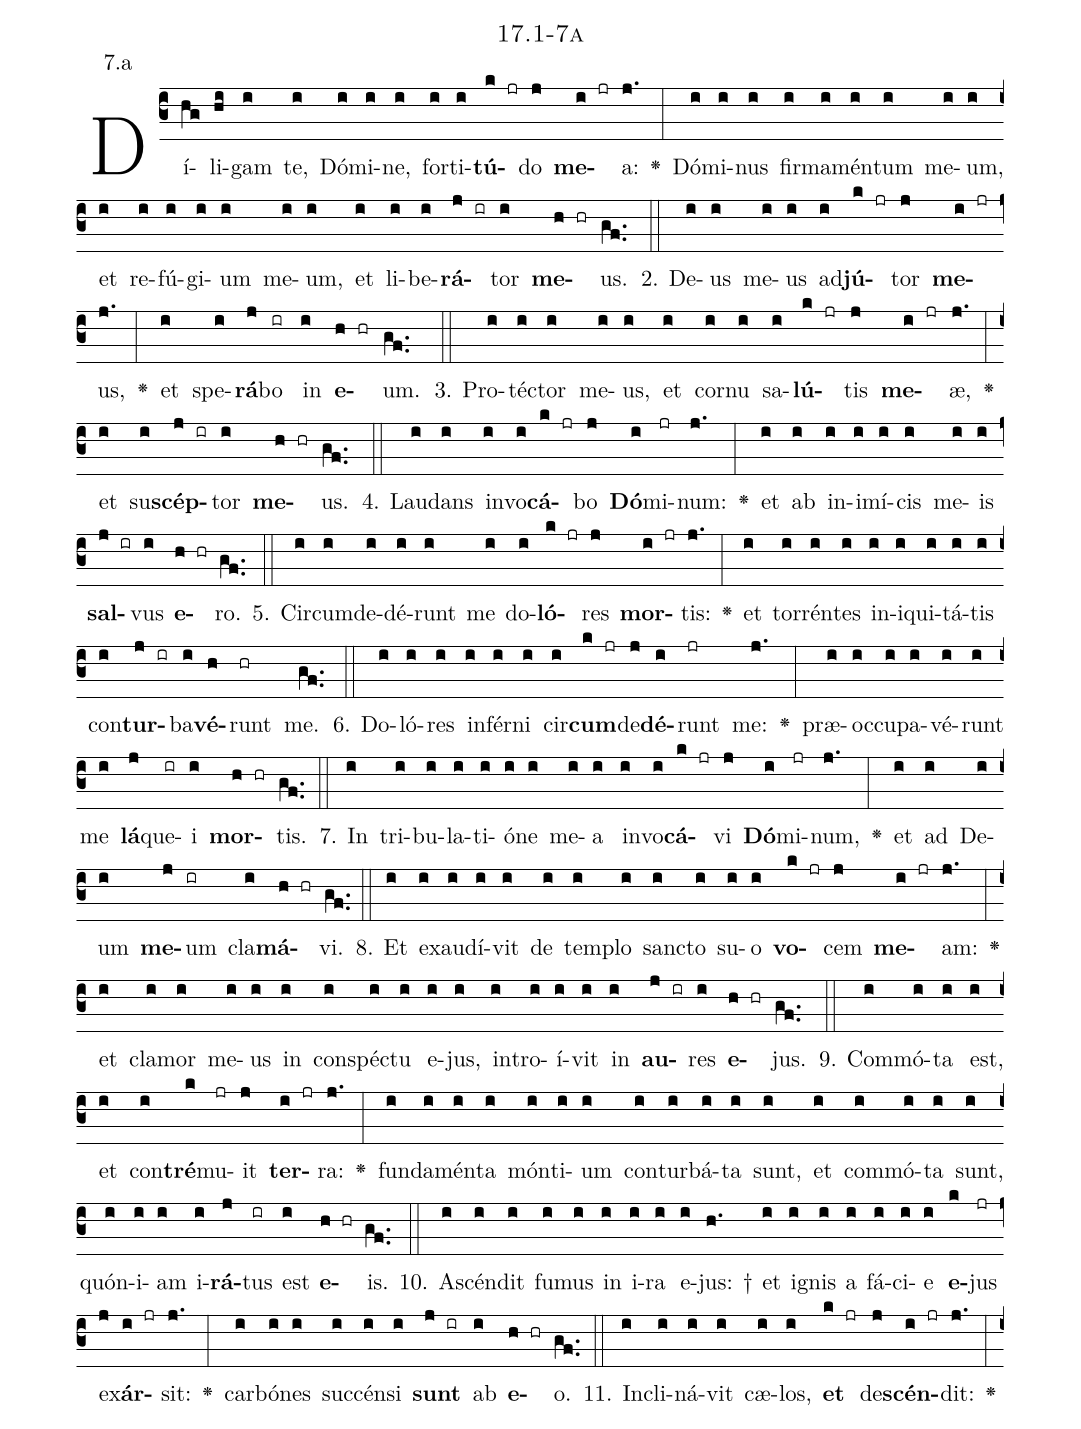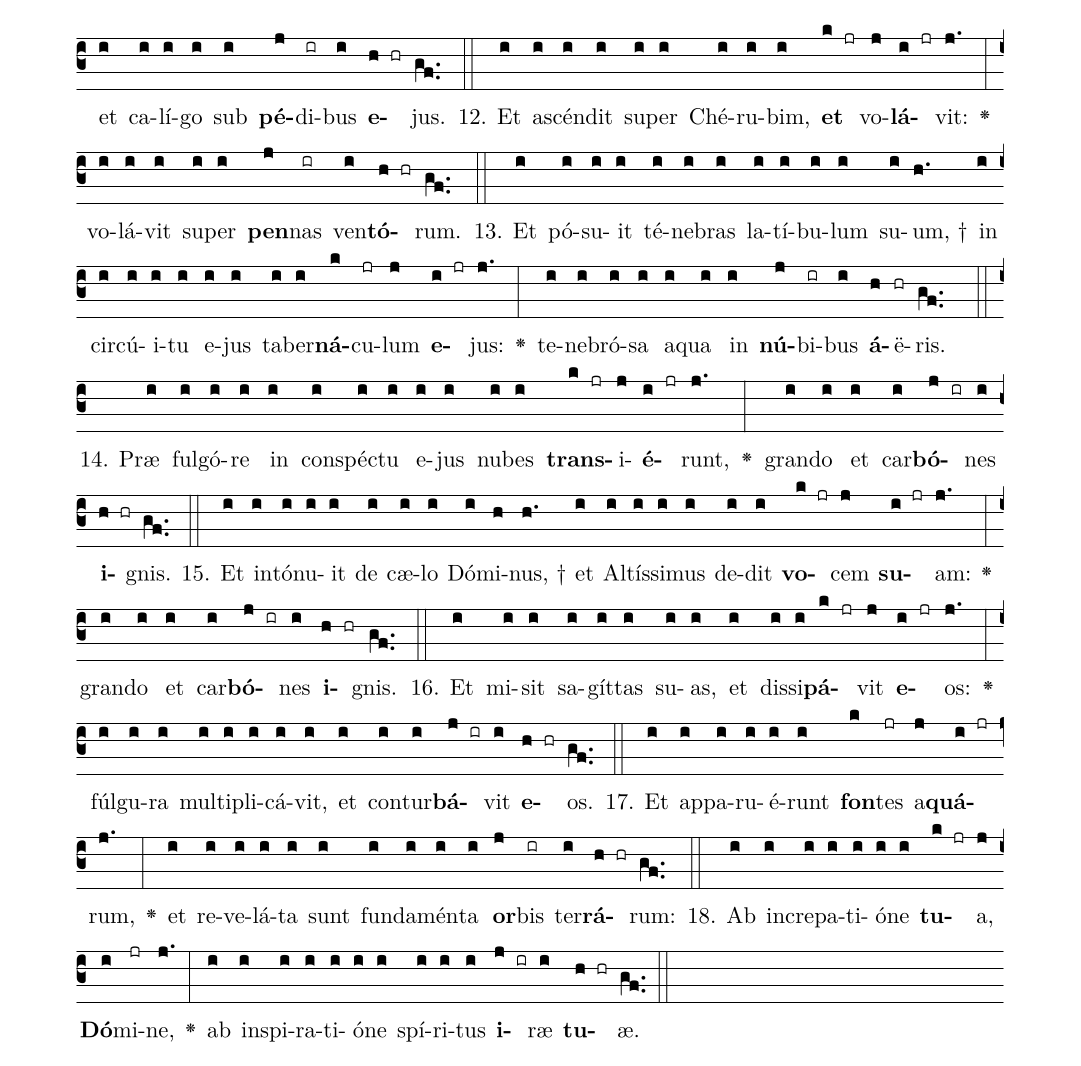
name: 17.1-7a;
annotation: 7.a;
%%
(c3)Dí(hg)li(hi)gam(i) te,(i) Dó(i)mi(i)ne,(i) for(i)ti(i)<b>tú</b>(k jr)do(j) <b>me</b>(i jr)a:(j.) <v>\greheightstar</v>(:) Dó(i)mi(i)nus(i) fir(i)ma(i)mén(i)tum(i) me(i)um,(i) et(i) re(i)fú(i)gi(i)um(i) me(i)um,(i) et(i) li(i)be(i)<b>rá</b>(j ir)tor(i) <b>me</b>(h hr)us.(gf..) (::)
2. De(i)us(i) me(i)us(i) ad(i)<b>jú</b>(k jr)tor(j) <b>me</b>(i jr)us,(j.) <v>\greheightstar</v>(:) et(i) spe(i)<b>rá</b>(j)bo(ir) in(i) <b>e</b>(h hr)um.(gf..) (::)
3. Pro(i)téc(i)tor(i) me(i)us,(i) et(i) cor(i)nu(i) sa(i)<b>lú</b>(k jr)tis(j) <b>me</b>(i jr)æ,(j.) <v>\greheightstar</v>(:) et(i) su(i)<b>scép</b>(j ir)tor(i) <b>me</b>(h hr)us.(gf..) (::)
4. Lau(i)dans(i) in(i)vo(i)<b>cá</b>(k jr)bo(j) <b>Dó</b>(i)mi(jr)num:(j.) <v>\greheightstar</v>(:) et(i) ab(i) in(i)i(i)mí(i)cis(i) me(i)is(i) <b>sal</b>(j ir)vus(i) <b>e</b>(h hr)ro.(gf..) (::)
5. Cir(i)cum(i)de(i)dé(i)runt(i) me(i) do(i)<b>ló</b>(k jr)res(j) <b>mor</b>(i jr)tis:(j.) <v>\greheightstar</v>(:) et(i) tor(i)rén(i)tes(i) in(i)i(i)qui(i)tá(i)tis(i) con(i)<b>tur</b>(j ir)ba(i)<b>vé</b>(h)runt(hr) me.(gf..) (::)
6. Do(i)ló(i)res(i) in(i)fér(i)ni(i) cir(i)<b>cum</b>(k jr)de(j)<b>dé</b>(i)runt(jr) me:(j.) <v>\greheightstar</v>(:) præ(i)oc(i)cu(i)pa(i)vé(i)runt(i) me(i) <b>lá</b>(j)que(ir)i(i) <b>mor</b>(h hr)tis.(gf..) (::)
7. In(i) tri(i)bu(i)la(i)ti(i)ó(i)ne(i) me(i)a(i) in(i)vo(i)<b>cá</b>(k jr)vi(j) <b>Dó</b>(i)mi(jr)num,(j.) <v>\greheightstar</v>(:) et(i) ad(i) De(i)um(i) <b>me</b>(j)um(ir) cla(i)<b>má</b>(h hr)vi.(gf..) (::)
8. Et(i) ex(i)au(i)dí(i)vit(i) de(i) tem(i)plo(i) sanc(i)to(i) su(i)o(i) <b>vo</b>(k jr)cem(j) <b>me</b>(i jr)am:(j.) <v>\greheightstar</v>(:) et(i) cla(i)mor(i) me(i)us(i) in(i) con(i)spéc(i)tu(i) e(i)jus,(i) in(i)tro(i)í(i)vit(i) in(i) <b>au</b>(j ir)res(i) <b>e</b>(h hr)jus.(gf..) (::)
9. Com(i)mó(i)ta(i) est,(i) et(i) con(i)<b>tré</b>(k)mu(jr)it(j) <b>ter</b>(i jr)ra:(j.) <v>\greheightstar</v>(:) fun(i)da(i)mén(i)ta(i) món(i)ti(i)um(i) con(i)tur(i)bá(i)ta(i) sunt,(i) et(i) com(i)mó(i)ta(i) sunt,(i) quón(i)i(i)am(i) i(i)<b>rá</b>(j)tus(ir) est(i) <b>e</b>(h hr)is.(gf..) (::)
10. A(i)scén(i)dit(i) fu(i)mus(i) in(i) i(i)ra(i) e(i)jus: †(h.) et(i) i(i)gnis(i) a(i) fá(i)ci(i)e(i) <b>e</b>(k)jus(jr) ex(j)<b>ár</b>(i jr)sit:(j.) <v>\greheightstar</v>(:) car(i)bó(i)nes(i) suc(i)cén(i)si(i) <b>sunt</b>(j ir) ab(i) <b>e</b>(h hr)o.(gf..) (::)
11. In(i)cli(i)ná(i)vit(i) cæ(i)los,(i) <b>et</b>(k jr) de(j)<b>scén</b>(i jr)dit:(j.) <v>\greheightstar</v>(:) et(i) ca(i)lí(i)go(i) sub(i) <b>pé</b>(j)di(ir)bus(i) <b>e</b>(h hr)jus.(gf..) (::)
12. Et(i) a(i)scén(i)dit(i) su(i)per(i) Ché(i)ru(i)bim,(i) <b>et</b>(k jr) vo(j)<b>lá</b>(i jr)vit:(j.) <v>\greheightstar</v>(:) vo(i)lá(i)vit(i) su(i)per(i) <b>pen</b>(j)nas(ir) ven(i)<b>tó</b>(h hr)rum.(gf..) (::)
13. Et(i) pó(i)su(i)it(i) té(i)ne(i)bras(i) la(i)tí(i)bu(i)lum(i) su(i)um, †(h.) in(i) cir(i)cú(i)i(i)tu(i) e(i)jus(i) ta(i)ber(i)<b>ná</b>(k)cu(jr)lum(j) <b>e</b>(i jr)jus:(j.) <v>\greheightstar</v>(:) te(i)ne(i)bró(i)sa(i) a(i)qua(i) in(i) <b>nú</b>(j)bi(ir)bus(i) <b>á</b>(h)ë(hr)ris.(gf..) (::)
14. Præ(i) ful(i)gó(i)re(i) in(i) con(i)spéc(i)tu(i) e(i)jus(i) nu(i)bes(i) <b>trans</b>(k jr)i(j)<b>é</b>(i jr)runt,(j.) <v>\greheightstar</v>(:) gran(i)do(i) et(i) car(i)<b>bó</b>(j ir)nes(i) <b>i</b>(h hr)gnis.(gf..) (::)
15. Et(i) in(i)tó(i)nu(i)it(i) de(i) cæ(i)lo(i) Dó(i)mi(h)nus, †(h.) et(i) Al(i)tís(i)si(i)mus(i) de(i)dit(i) <b>vo</b>(k jr)cem(j) <b>su</b>(i jr)am:(j.) <v>\greheightstar</v>(:) gran(i)do(i) et(i) car(i)<b>bó</b>(j ir)nes(i) <b>i</b>(h hr)gnis.(gf..) (::)
16. Et(i) mi(i)sit(i) sa(i)gít(i)tas(i) su(i)as,(i) et(i) dis(i)si(i)<b>pá</b>(k jr)vit(j) <b>e</b>(i jr)os:(j.) <v>\greheightstar</v>(:) fúl(i)gu(i)ra(i) mul(i)ti(i)pli(i)cá(i)vit,(i) et(i) con(i)tur(i)<b>bá</b>(j ir)vit(i) <b>e</b>(h hr)os.(gf..) (::)
17. Et(i) ap(i)pa(i)ru(i)é(i)runt(i) <b>fon</b>(k)tes(jr) a(j)<b>quá</b>(i jr)rum,(j.) <v>\greheightstar</v>(:) et(i) re(i)ve(i)lá(i)ta(i) sunt(i) fun(i)da(i)mén(i)ta(i) <b>or</b>(j)bis(ir) ter(i)<b>rá</b>(h hr)rum:(gf..) (::)
18. Ab(i) in(i)cre(i)pa(i)ti(i)ó(i)ne(i) <b>tu</b>(k jr)a,(j) <b>Dó</b>(i)mi(jr)ne,(j.) <v>\greheightstar</v>(:) ab(i) in(i)spi(i)ra(i)ti(i)ó(i)ne(i) spí(i)ri(i)tus(i) <b>i</b>(j ir)ræ(i) <b>tu</b>(h hr)æ.(gf..) (::)
